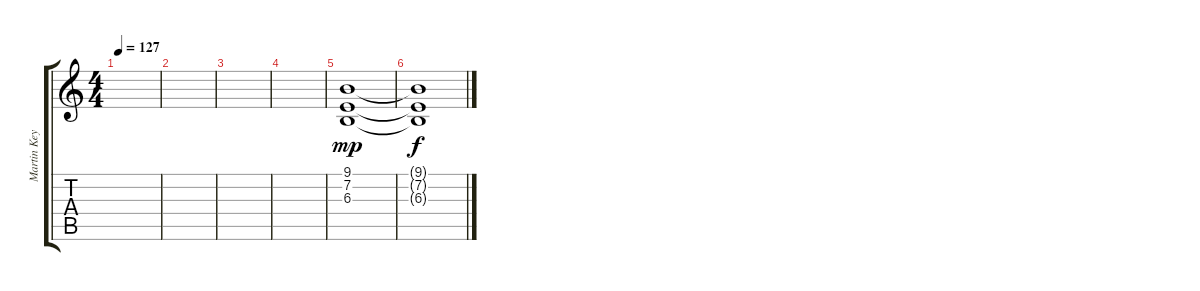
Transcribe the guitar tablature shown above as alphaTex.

\track ("Martin Keyboard1" "Martin Key") {instrument fx7echoes}
\staff {score tabs}
\tuning (D4 A3 F3 C3 G2 D2) {hide}
\ts (4 4)
\tempo 127
\clef g2
\ks c
|
|
|
|
(9.1 7.2 6.3).1{dy mp} |
(9.1{t} 7.2{t} 6.3{t}).1{dy f}
